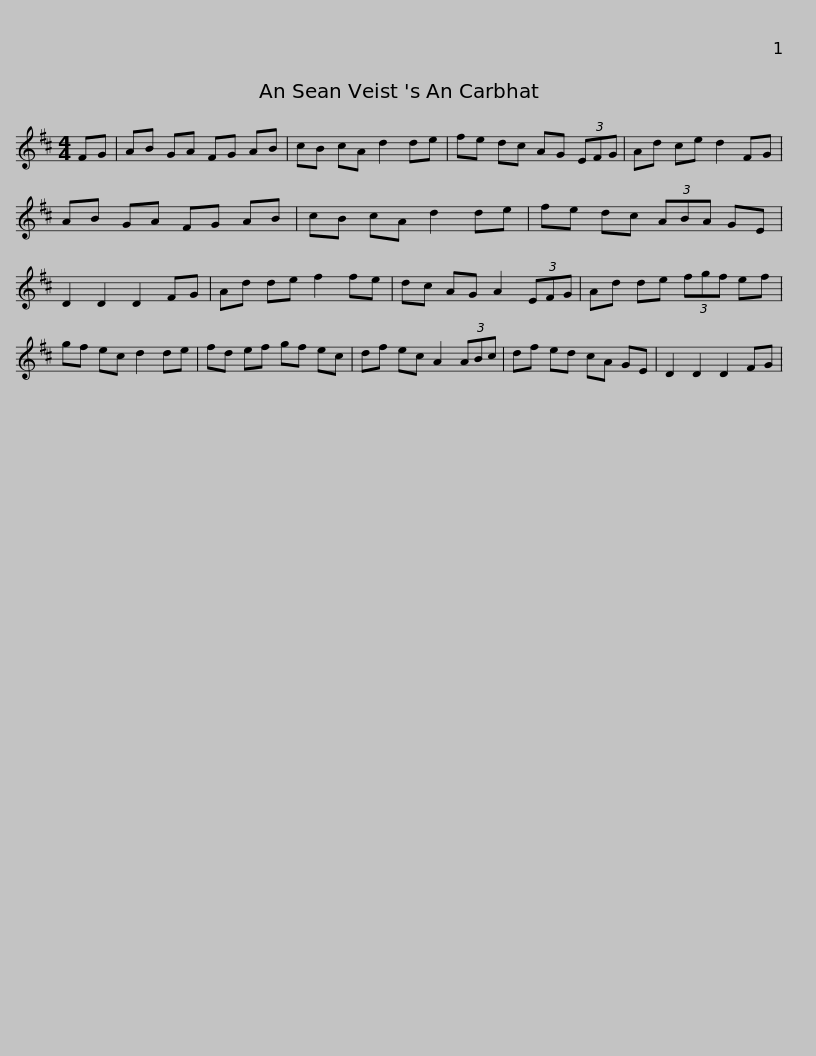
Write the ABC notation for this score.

X:1
L:1/8
M:4/4
I:linebreak $
K:D
V:1 treble
V:1
 FG | AB GA FG AB | cB cA d2 de | fe dc AG (3EFG | Ad ce d2 FG | %5
 AB GA FG AB |$ cB cA d2 de | fe dc (3ABA GE | D2 D2 D2 FG | Ad de f2 fe | %10
 dc AG A2 (3EFG | Ad de (3fgf ef |$ gf ec d2 de | fd ef gf ec | df ec A2 (3ABc | %15
 df ed cA GE | D2 D2 D2 FG | %17
